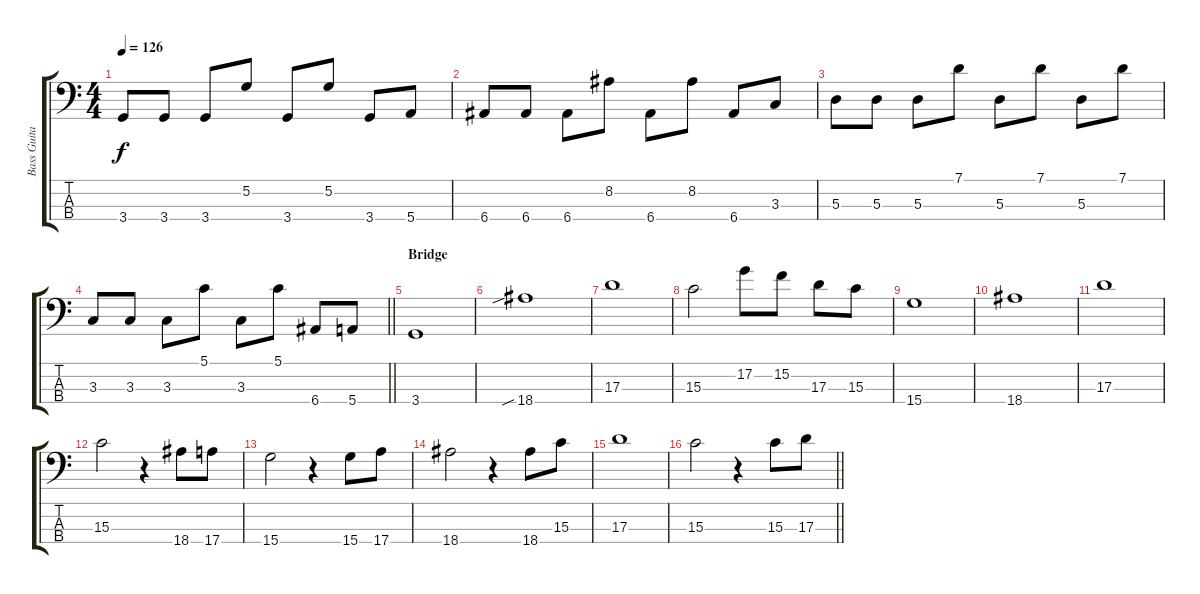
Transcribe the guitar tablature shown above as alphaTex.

\track ("Bass Guitar" "Bass Guita") {instrument electricbassfinger}
\staff {score tabs}
\tuning (G2 D2 A1 E1) {hide}
\ts (4 4)
\tempo 126
\clef f4
\ks c
3.4.8{dy f} 3.4.8 3.4.8 5.2.8 3.4.8 5.2.8 3.4.8 5.4.8 |
6.4.8 6.4.8 6.4.8 8.2.8 6.4.8 8.2.8 6.4.8 3.3.8 |
5.3.8 5.3.8 5.3.8 7.1.8 5.3.8 7.1.8 5.3.8 7.1.8 |
\barLineRight lightlight
3.3.8 3.3.8 3.3.8 5.1.8 3.3.8 5.1.8 6.4.8 5.4.8 |
\section ("" "Bridge")
3.4.1 |
18.4{sib}.1 |
17.3.1 |
15.3.2 17.2.8 15.2.8 17.3.8 15.3.8 |
15.4.1 |
18.4.1 |
17.3.1 |
15.3.2 r.4 18.4.8 17.4.8 |
15.4.2 r.4 15.4.8 17.4.8 |
18.4.2 r.4 18.4.8 15.3.8 |
17.3.1 |
\barLineRight lightlight
15.3.2 r.4 15.3.8 17.3.8
